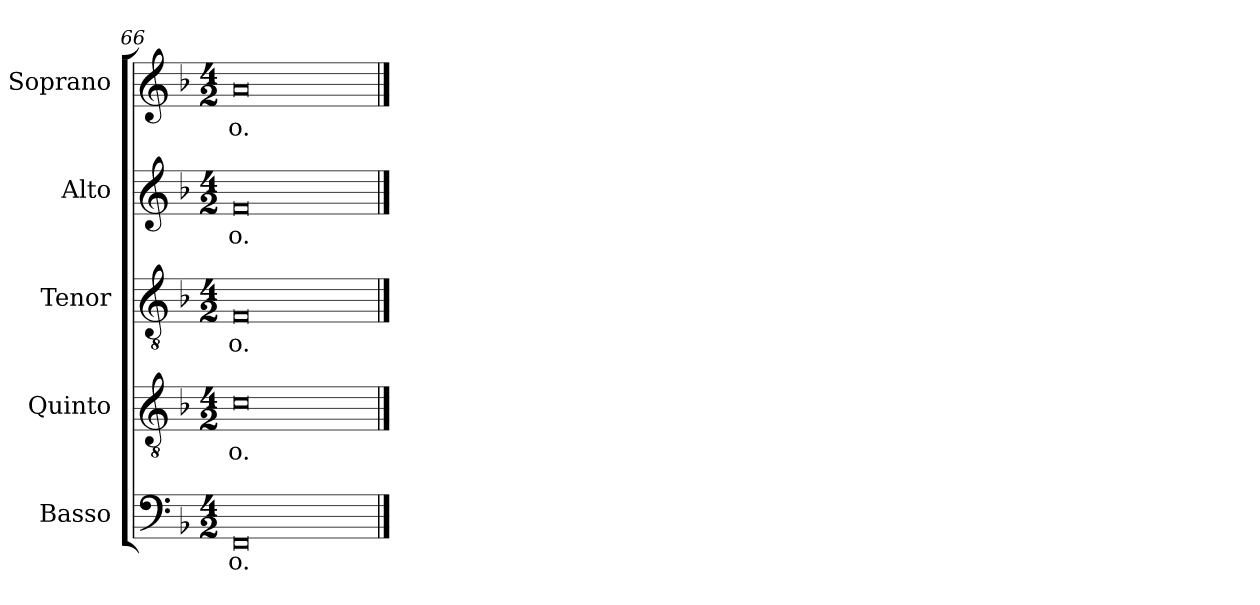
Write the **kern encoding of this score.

**kern	**text	**kern	**text	**kern	**text	**kern	**text	**kern	**text
*part5	*part5	*part4	*part4	*part3	*part3	*part2	*part2	*part1	*part1
*staff5	*staff5	*staff4	*staff4	*staff3	*staff3	*staff2	*staff2	*staff1	*staff1
*I"Basso	*	*I"Quinto	*	*I"Tenor	*	*I"Alto	*	*I"Soprano	*
*I'B.	*	*I'Q.	*	*I'T.	*	*I'A.	*	*I'S.	*
*clefF4	*	*clefGv2	*	*clefGv2	*	*clefG2	*	*clefG2	*
*	*	*ITrd7c12	*	*ITrd7c12	*	*	*	*	*
*k[b-]	*	*k[b-]	*	*k[b-]	*	*k[b-]	*	*k[b-]	*
*F:	*	*F:	*	*F:	*	*F:	*	*F:	*
*M4/2	*	*M4/2	*	*M4/2	*	*M4/2	*	*M4/2	*
=66	=66	=66	=66	=66	=66	=66	=66	=66	=66
!	!LO:LY:b:color=#000000	!	!	!	!	!	!	!	!
!	!	!	!LO:LY:b:color=#000000	!	!	!	!	!	!
!	!	!	!	!	!LO:LY:b:color=#000000	!	!	!	!
!	!	!	!	!	!	!	!LO:LY:b:color=#000000	!	!
!	!	!	!	!	!	!	!	!	!LO:LY:b:color=#000000
0FFi	-o.	0Ci	-o.	0FFi	-o.	0fi	-o.	0ai	-o.
==	==	==	==	==	==	==	==	==	==
*-	*-	*-	*-	*-	*-	*-	*-	*-	*-
